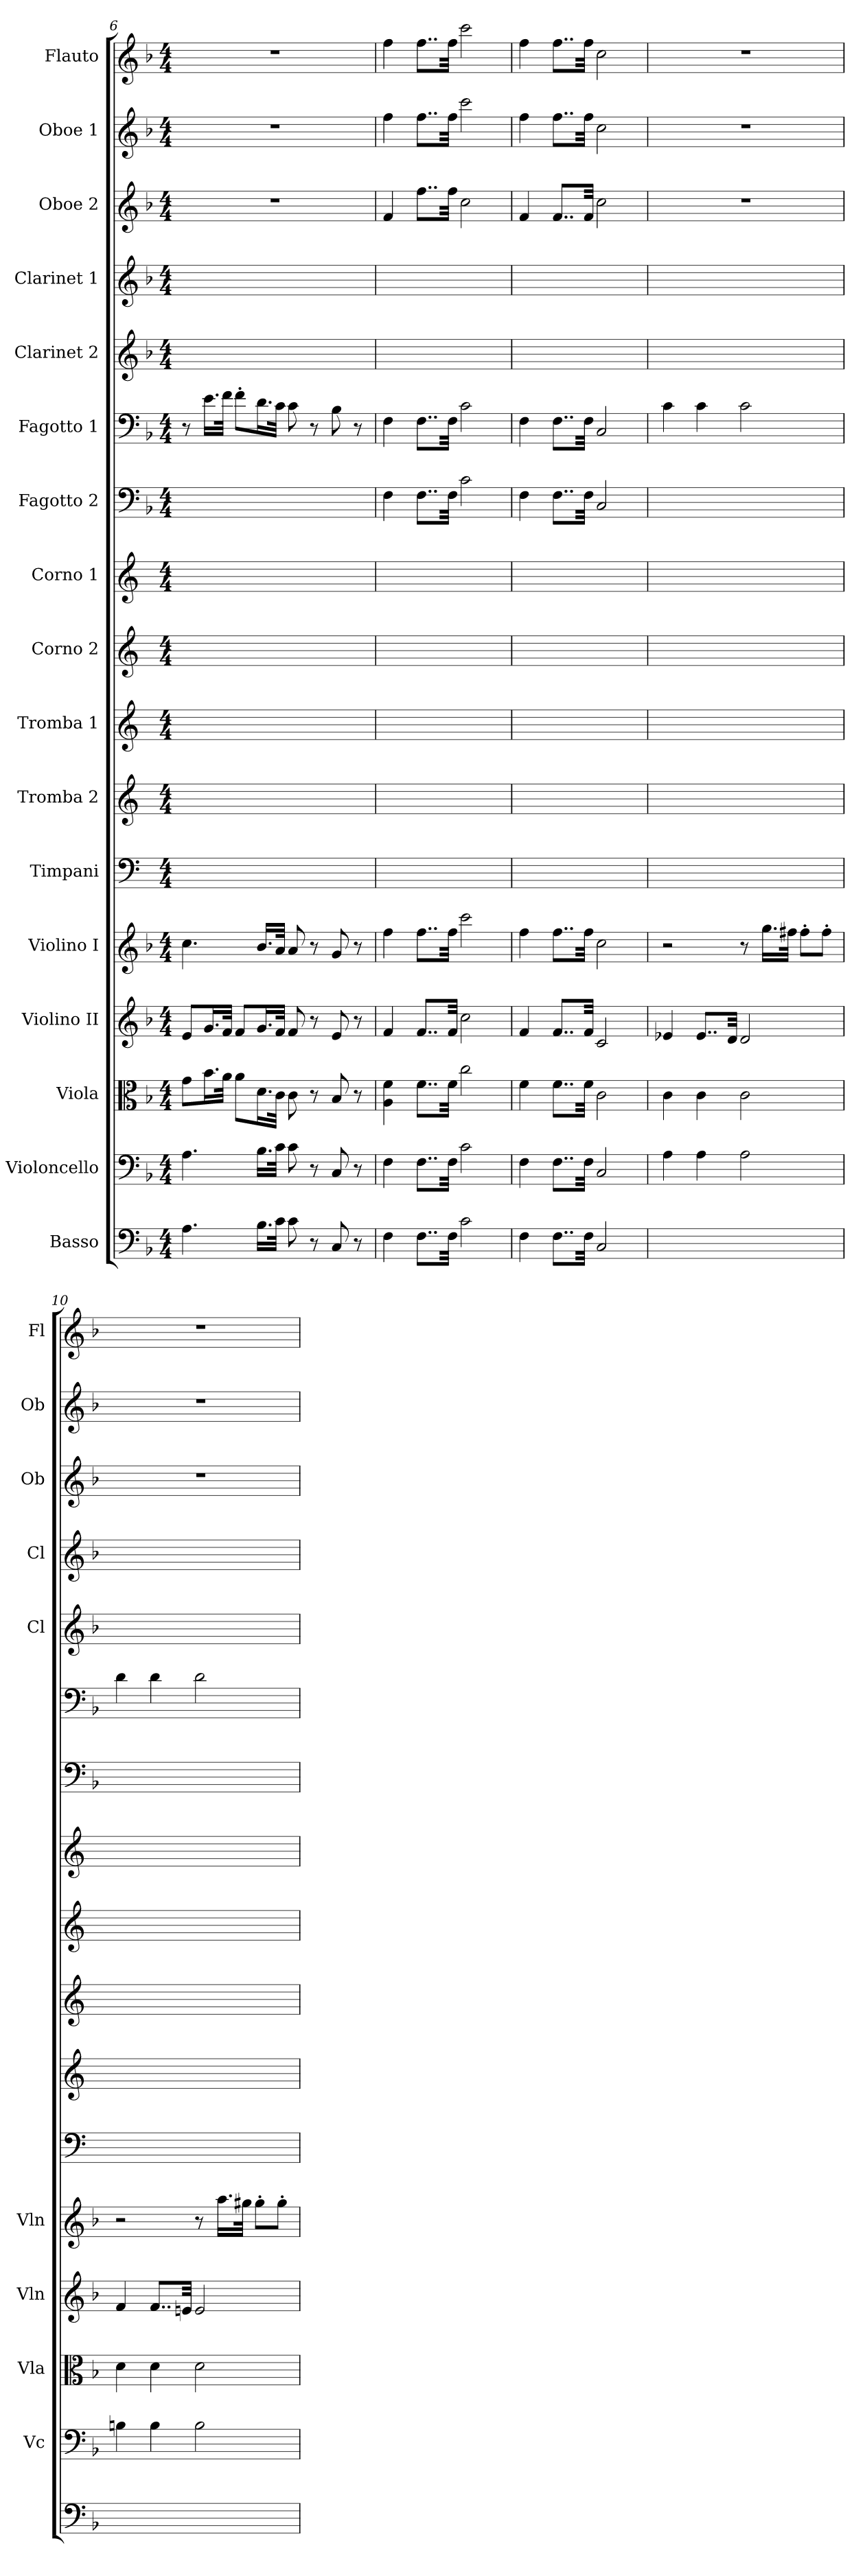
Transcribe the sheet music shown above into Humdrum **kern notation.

**kern	**kern	**kern	**kern	**kern	**kern	**kern	**kern	**kern	**kern	**kern	**kern	**kern	**kern	**kern	**kern	**kern
*part17	*part16	*part15	*part14	*part13	*part12	*part11	*part10	*part9	*part8	*part7	*part6	*part5	*part4	*part3	*part2	*part1
*staff17	*staff16	*staff15	*staff14	*staff13	*staff12	*staff11	*staff10	*staff9	*staff8	*staff7	*staff6	*staff5	*staff4	*staff3	*staff2	*staff1
*I"Basso	*I"Violoncello	*I"Viola	*I"Violino II	*I"Violino I	*I"Timpani	*I"Tromba 2	*I"Tromba 1	*I"Corno 2	*I"Corno 1	*I"Fagotto 2	*I"Fagotto 1	*I"Clarinet 2	*I"Clarinet 1	*I"Oboe 2	*I"Oboe 1	*I"Flauto
*	*I'Vc	*I'Vla	*I'Vln	*I'Vln	*	*	*	*	*	*	*	*I'Cl	*I'Cl	*I'Ob	*I'Ob	*I'Fl
*clefF4	*clefF4	*clefC3	*clefG2	*clefG2	*clefF4	*clefG2	*clefG2	*clefG2	*clefG2	*clefF4	*clefF4	*clefG2	*clefG2	*clefG2	*clefG2	*clefG2
*ITrd7c12	*	*	*	*	*	*ITrd-1c-2	*ITrd-1c-2	*ITrd6c10	*ITrd6c10	*	*	*ITrd2c3	*ITrd2c3	*	*	*
*k[b-]	*k[b-]	*k[b-]	*k[b-]	*k[b-]	*	*	*	*	*	*k[b-]	*k[b-]	*k[f#c#]	*k[f#c#]	*k[b-]	*k[b-]	*k[b-]
*M4/4	*M4/4	*M4/4	*M4/4	*M4/4	*M4/4	*M4/4	*M4/4	*M4/4	*M4/4	*M4/4	*M4/4	*M4/4	*M4/4	*M4/4	*M4/4	*M4/4
=6	=6	=6	=6	=6	=6	=6	=6	=6	=6	=6	=6	=6	=6	=6	=6	=6
4.AA	4.A	8g\L	8e/L	4.cc	1ryy	1ryy	1ryy	1ryy	1ryy	1ryy	8r	1ryy	1ryy	1r	1r	1r
.	.	16.b-\L	16.g/L	.	.	.	.	.	.	.	16.e\LL	.	.	.	.	.
.	.	32a\JJk	32f/JJk	.	.	.	.	.	.	.	32f\JJk	.	.	.	.	.
.	.	8a\L	8f/L	.	.	.	.	.	.	.	8f'\L	.	.	.	.	.
16.BB-\LL	16.B-\LL	16.d\L	16.g/L	16.b-/LL	.	.	.	.	.	.	16.d\L	.	.	.	.	.
32C\JJk	32c\JJk	32c\JJk	32f/JJk	32a/JJk	.	.	.	.	.	.	32c\JJk	.	.	.	.	.
8C	8c	8c	8f	8a	.	.	.	.	.	.	8c	.	.	.	.	.
8r	8r	8r	8r	8r	.	.	.	.	.	.	8r	.	.	.	.	.
8CC	8C	8B-	8e	8g	.	.	.	.	.	.	8B-	.	.	.	.	.
8r	8r	8r	8r	8r	.	.	.	.	.	.	8r	.	.	.	.	.
=7	=7	=7	=7	=7	=7	=7	=7	=7	=7	=7	=7	=7	=7	=7	=7	=7
4FF	4F	4A 4f	4f	4ff	1ryy	1ryy	1ryy	1ryy	1ryy	4F	4F	1ryy	1ryy	4f	4ff	4ff
8..FF\L	8..F\L	8..f\L	8..f/L	8..ff\L	.	.	.	.	.	8..F\L	8..F\L	.	.	8..ff\L	8..ff\L	8..ff\L
32FF\Jkk	32F\Jkk	32f\Jkk	32f/Jkk	32ff\Jkk	.	.	.	.	.	32F\Jkk	32F\Jkk	.	.	32ff\Jkk	32ff\Jkk	32ff\Jkk
2C	2c	2cc	2cc	2ccc	.	.	.	.	.	2c	2c	.	.	2cc	2ccc	2ccc
=8	=8	=8	=8	=8	=8	=8	=8	=8	=8	=8	=8	=8	=8	=8	=8	=8
4FF	4F	4f	4f	4ff	1ryy	1ryy	1ryy	1ryy	1ryy	4F	4F	1ryy	1ryy	4f	4ff	4ff
8..FF\L	8..F\L	8..f\L	8..f/L	8..ff\L	.	.	.	.	.	8..F\L	8..F\L	.	.	8..f/L	8..ff\L	8..ff\L
32FF\Jkk	32F\Jkk	32f\Jkk	32f/Jkk	32ff\Jkk	.	.	.	.	.	32F\Jkk	32F\Jkk	.	.	32f/Jkk	32ff\Jkk	32ff\Jkk
2CC	2C	2c	2c	2cc	.	.	.	.	.	2C	2C	.	.	2cc	2cc	2cc
=9	=9	=9	=9	=9	=9	=9	=9	=9	=9	=9	=9	=9	=9	=9	=9	=9
1ryy	4A	4c	4e-X	2r	1ryy	1ryy	1ryy	1ryy	1ryy	1ryy	4c	1ryy	1ryy	1r	1r	1r
.	4A	4c	8..e-/L	.	.	.	.	.	.	.	4c	.	.	.	.	.
.	.	.	32d/Jkk	.	.	.	.	.	.	.	.	.	.	.	.	.
.	2A	2c	2d	8r	.	.	.	.	.	.	2c	.	.	.	.	.
.	.	.	.	16.gg\LL	.	.	.	.	.	.	.	.	.	.	.	.
.	.	.	.	32ff#X\JJk	.	.	.	.	.	.	.	.	.	.	.	.
.	.	.	.	8ff#'\L	.	.	.	.	.	.	.	.	.	.	.	.
.	.	.	.	8ff#'\J	.	.	.	.	.	.	.	.	.	.	.	.
=10	=10	=10	=10	=10	=10	=10	=10	=10	=10	=10	=10	=10	=10	=10	=10	=10
1ryy	4Bn	4d	4f	2r	1ryy	1ryy	1ryy	1ryy	1ryy	1ryy	4d	1ryy	1ryy	1r	1r	1r
.	4B	4d	8..f/L	.	.	.	.	.	.	.	4d	.	.	.	.	.
.	.	.	32en/Jkk	.	.	.	.	.	.	.	.	.	.	.	.	.
.	2B	2d	2e	8r	.	.	.	.	.	.	2d	.	.	.	.	.
.	.	.	.	16.aa\LL	.	.	.	.	.	.	.	.	.	.	.	.
.	.	.	.	32gg#X\JJk	.	.	.	.	.	.	.	.	.	.	.	.
.	.	.	.	8gg#'\L	.	.	.	.	.	.	.	.	.	.	.	.
.	.	.	.	8gg#'\J	.	.	.	.	.	.	.	.	.	.	.	.
=	=	=	=	=	=	=	=	=	=	=	=	=	=	=	=	=
*-	*-	*-	*-	*-	*-	*-	*-	*-	*-	*-	*-	*-	*-	*-	*-	*-
